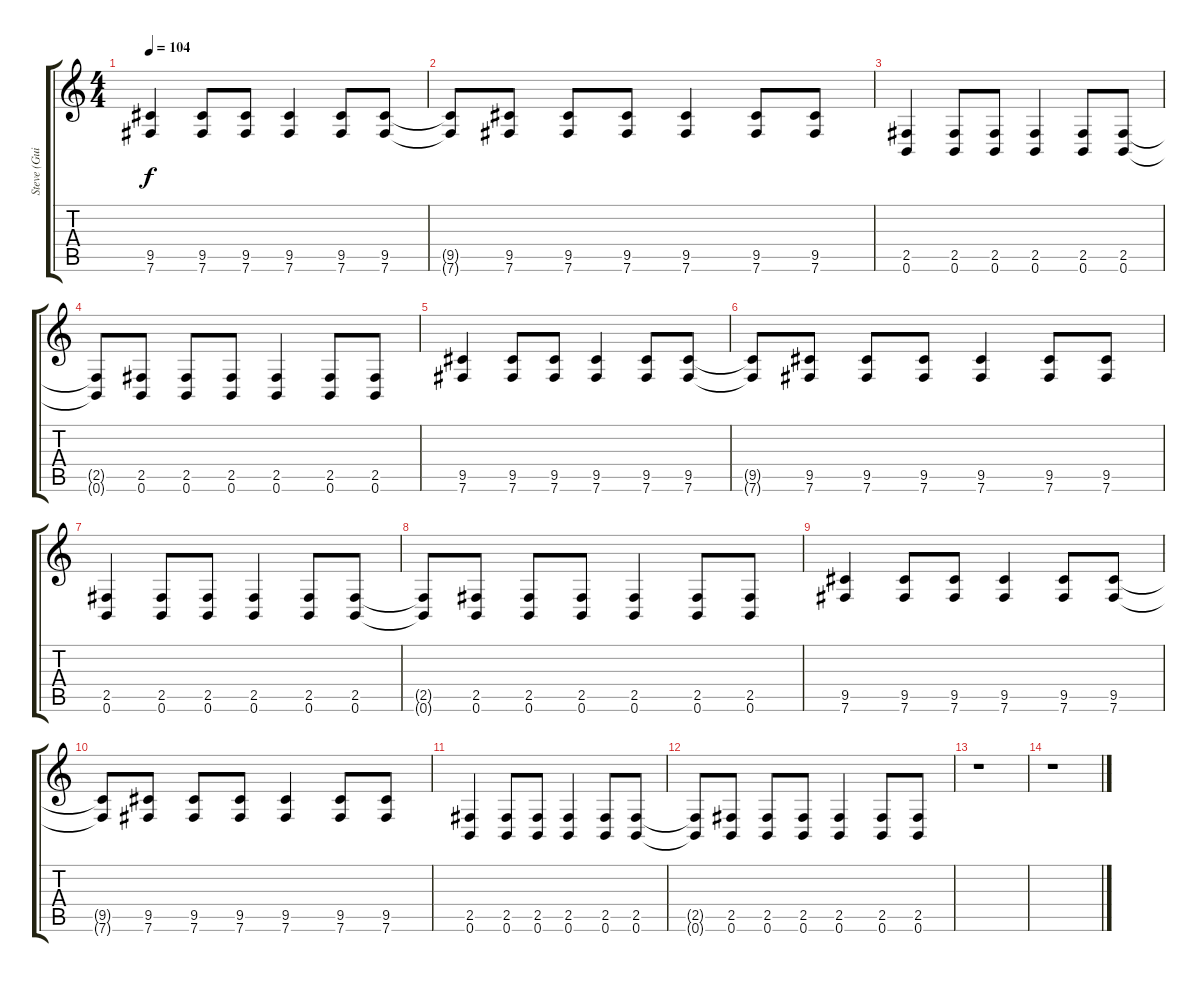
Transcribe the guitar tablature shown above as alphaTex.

\track ("Steve (Guitar)" "Steve (Gui") {instrument distortionguitar}
\staff {score tabs}
\tuning (B3 Gb3 D3 A2 E2 B1) {hide}
\ts (4 4)
\tempo 104
\clef g2
\ks c
(9.5 7.6).4{dy f} (9.5 7.6).8 (9.5 7.6).8 (9.5 7.6).4 (9.5 7.6).8 (9.5 7.6).8 |
(9.5{t} 7.6{t}).8 (9.5 7.6).8 (9.5 7.6).8 (9.5 7.6).8 (9.5 7.6).4 (9.5 7.6).8 (9.5 7.6).8 |
(2.5 0.6).4 (2.5 0.6).8 (2.5 0.6).8 (2.5 0.6).4 (2.5 0.6).8 (2.5 0.6).8 |
(2.5{t} 0.6{t}).8 (2.5 0.6).8 (2.5 0.6).8 (2.5 0.6).8 (2.5 0.6).4 (2.5 0.6).8 (2.5 0.6).8 |
(9.5 7.6).4 (9.5 7.6).8 (9.5 7.6).8 (9.5 7.6).4 (9.5 7.6).8 (9.5 7.6).8 |
(9.5{t} 7.6{t}).8 (9.5 7.6).8 (9.5 7.6).8 (9.5 7.6).8 (9.5 7.6).4 (9.5 7.6).8 (9.5 7.6).8 |
(2.5 0.6).4 (2.5 0.6).8 (2.5 0.6).8 (2.5 0.6).4 (2.5 0.6).8 (2.5 0.6).8 |
(2.5{t} 0.6{t}).8 (2.5 0.6).8 (2.5 0.6).8 (2.5 0.6).8 (2.5 0.6).4 (2.5 0.6).8 (2.5 0.6).8 |
(9.5 7.6).4 (9.5 7.6).8 (9.5 7.6).8 (9.5 7.6).4 (9.5 7.6).8 (9.5 7.6).8 |
(9.5{t} 7.6{t}).8 (9.5 7.6).8 (9.5 7.6).8 (9.5 7.6).8 (9.5 7.6).4 (9.5 7.6).8 (9.5 7.6).8 |
(2.5 0.6).4 (2.5 0.6).8 (2.5 0.6).8 (2.5 0.6).4 (2.5 0.6).8 (2.5 0.6).8 |
(2.5{t} 0.6{t}).8 (2.5 0.6).8 (2.5 0.6).8 (2.5 0.6).8 (2.5 0.6).4 (2.5 0.6).8 (2.5 0.6).8 |
r.1 |
r.1{volume 13}
